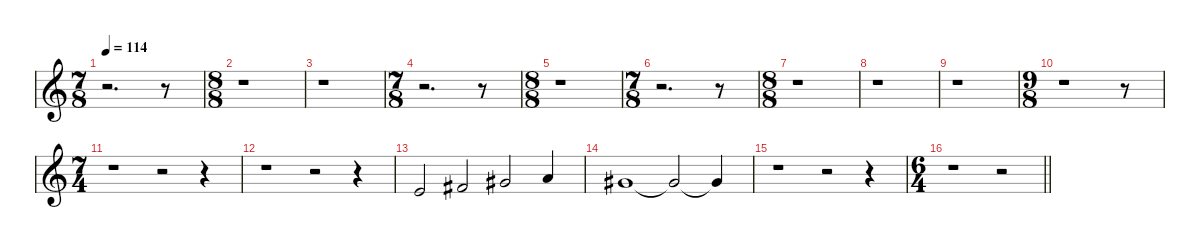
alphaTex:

\defaultSystemsLayout 4
\hideDynamics
\bracketExtendMode nobrackets
\singleTrackTrackNamePolicy hidden
\multiTrackTrackNamePolicy hidden
\firstSystemTrackNameMode fullname
\firstSystemTrackNameOrientation horizontal
\otherSystemsTrackNameOrientation horizontal
\track ("String" "vln.") {instrument stringensemble1}
\staff {score}
\tuning (E4 C4 G3 C3 G2 C2)
\ts (7 8)
\beaming (8 4 4 4 4)
\tempo 114
\clef g2
\ks c
r.2{d dy f beam Down} r.8{beam Down} |
\ts (8 8)
\beaming (8 4 4 4 4)
r.1{beam Down} |
r.1{beam Down} |
\ts (7 8)
\beaming (8 4 4 4 4)
r.2{d beam Down} r.8{beam Down} |
\ts (8 8)
\beaming (8 4 4 4 4)
r.1{beam Down} |
\ts (7 8)
\beaming (8 4 4 4 4)
r.2{d beam Down} r.8{beam Down} |
\ts (8 8)
\beaming (8 4 4 4 4)
r.1{beam Down} |
r.1{beam Down} |
r.1{beam Down} |
\ts (9 8)
\beaming (8 4 4 4 4)
r.1{beam Down} r.8{beam Down} |
\ts (7 4)
\beaming (8 4 4 4 4)
r.1{beam Down} r.2{beam Down} r.4{beam Down} |
r.1{beam Down} r.2{beam Down} r.4{beam Down} |
0.1.2{beam Up} 2.1{acc #}.2{beam Up} 4.1{acc #}.2{beam Up} 5.1.4{beam Up} |
4.1{acc #}.1{beam Up} 4.1{t acc #}.2{beam Up} 4.1{t acc #}.4{beam Up} |
r.1{beam Down} r.2{beam Down} r.4{beam Down} |
\ts (6 4)
\beaming (8 4 4 4 4)
\barLineRight lightlight
r.1{beam Down} r.2{beam Down}
